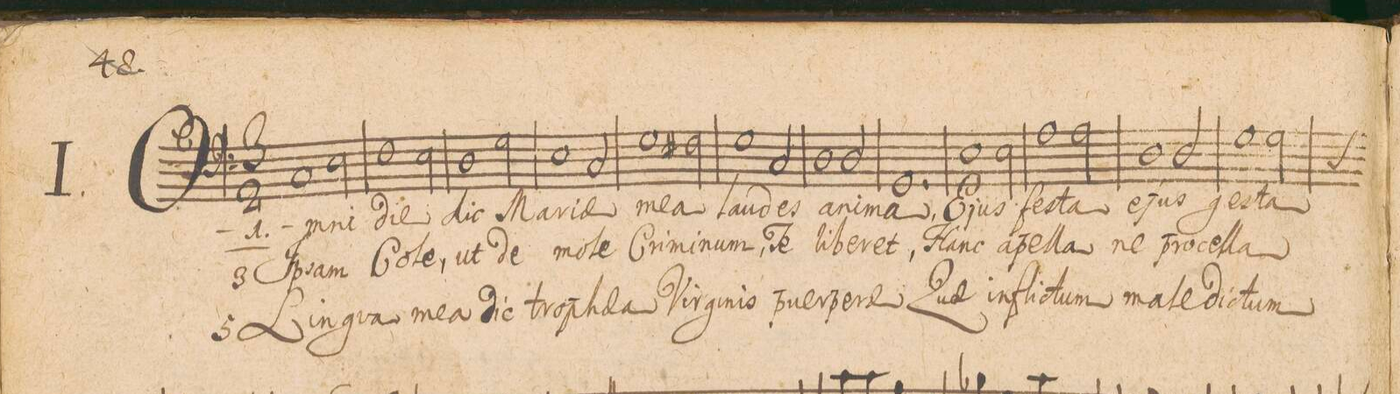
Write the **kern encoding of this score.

**kern	**text	**text	**text
*I"BASSVS.	*	*	*
*clefF4	*	*	*
*k[]	*	*	*
*M3/2	*	*	*
1C	1. O-	3 Ip-	5 Lin-
*2\right	*	*	*
2E\	-mni	-sam	-gua
=2	=2	=2	=2
1F	di-	Co-	me-
2E\	-e	-le,	-a
=3	=3	=3	=3
1D	dic	ut	dic
2G\	Ma-	de	tro-
=4	=4	=4	=4
1E	-ri-	mo-	-phae-
2C/	-ae	-le	-a
=5	=5	=5	=5
1G	me-	Cri-	Vir-
2F#X\	-a	-mi-	-gi-
=6	=6	=6	=6
1G	lau-	-num,	-nis
2C/	-des	Te	pu-
=7	=7	=7	=7
1D	a-	li-	-er-
2D/	-ni-	-be-	-pe-
=8	=8	=8	=8
1.GG	-ma,	-ret,	-rae
=9	=9	=9	=9
1E	E-	Hanc	Quae
2E\	-jus	a-	in-
=10	=10	=10	=10
1A	fe-	-pel-	-flic-
2A\	-sta	-la	-tum
=11	=11	=11	=11
1D	e-	ne	ma-
2D/	-jus	pro-	-le
=12	=12	=12	=12
1G	ges-	-cel-	di-
*custos:C	*	*	*
2G\	-ta	-la	-ctum
*-	*-	*-	*-
